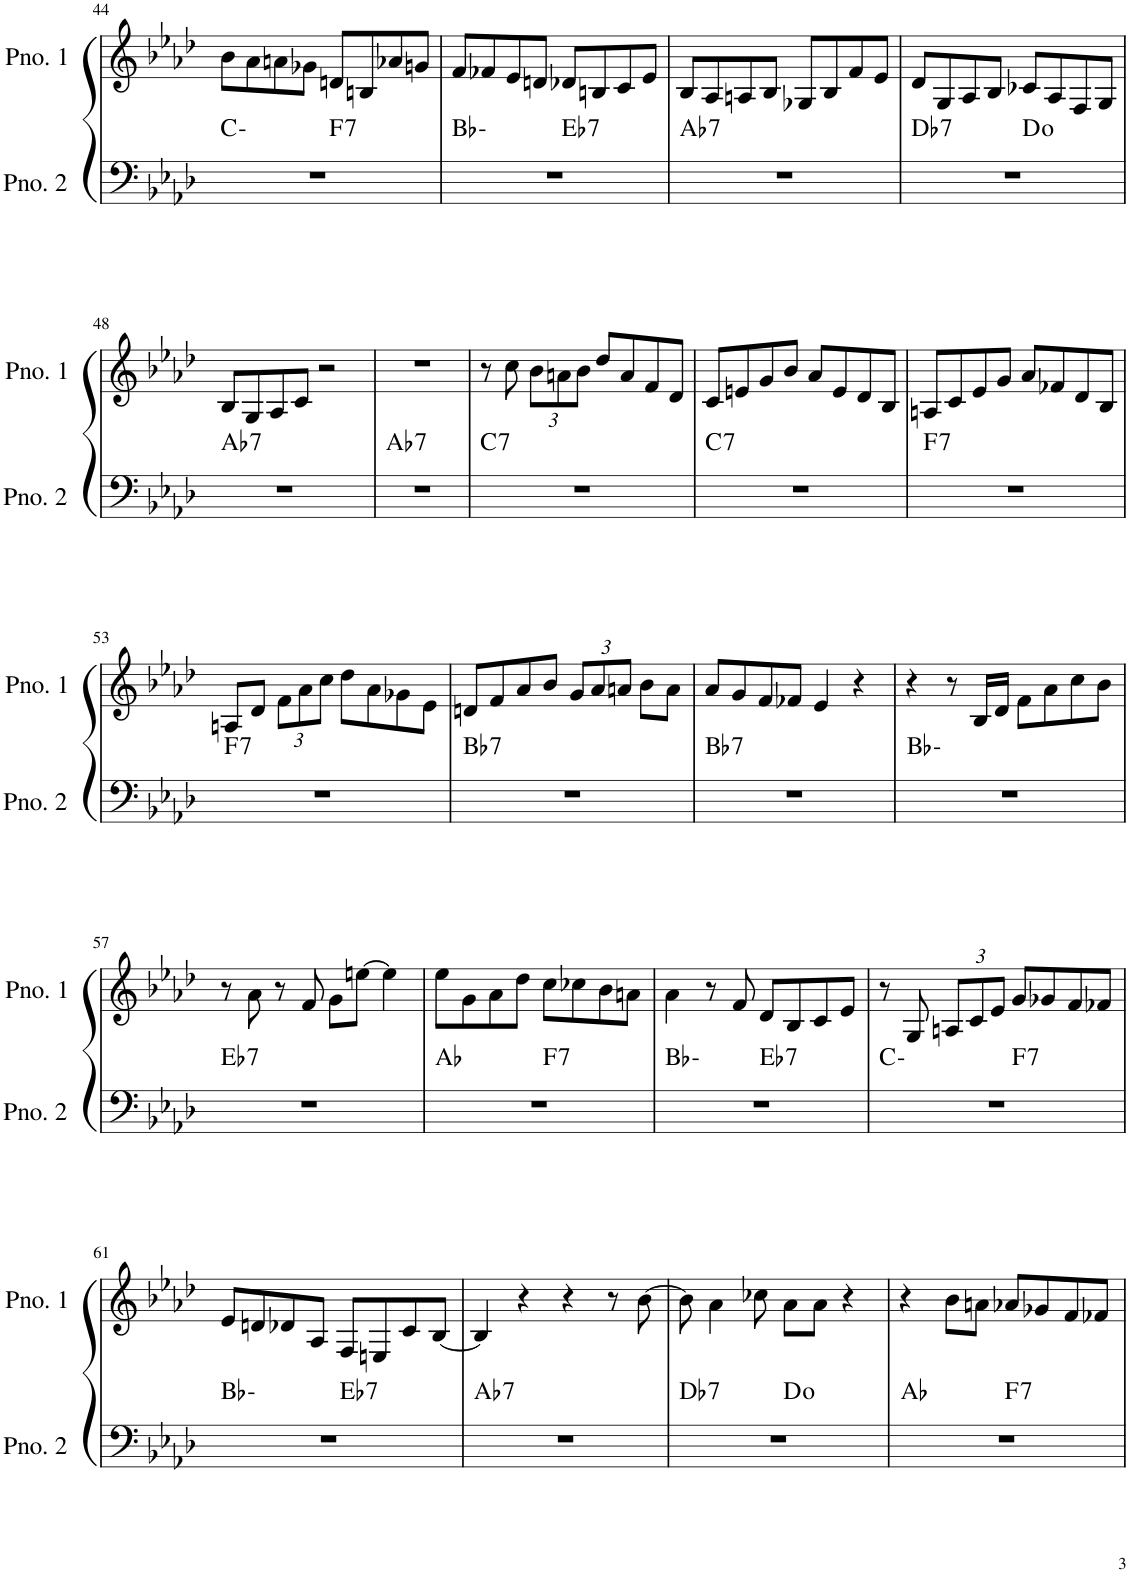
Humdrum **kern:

**kern	**harte	**kern
*part2	*part2	*part1
*staff2	*	*staff1
*I"ピアノ 2	*	*I"ピアノ 1
!!LO:PB:g=z
*clefF4	*	*clefG2
*k[b-e-a-d-]	*	*k[b-e-a-d-]
*M4/4	*	*M4/4
=44	=44	=44
*^	*	*
1r	2ryy	C:min	8b-\L
.	.	.	8a-\
.	.	.	8an\
.	.	.	8g-X\J
!	!	!LO:H:kt=7	!
.	2ryy	F:7	8dn/L
.	.	.	8Bn/
.	.	.	8a-X/
.	.	.	8gn/J
=45	=45	=45	=45
1r	2ryy	Bb:min	8f/L
.	.	.	8f-X/
.	.	.	8e-/
.	.	.	8dn/J
!	!	!LO:H:kt=7	!
.	2ryy	Eb:7	8d-X/L
.	.	.	8Bn/
.	.	.	8c/
.	.	.	8e-/J
=46	=46	=46	=46
!	!	!LO:H:kt=7	!
*v	*v	*	*
1r	Ab:7	8B-/L
.	.	8A-/
.	.	8An/
.	.	8B-/J
.	.	8G-X/L
.	.	8B-/
.	.	8f/
.	.	8e-/J
=47	=47	=47
!	!LO:H:kt=7	!
*^	*	*
1r	2ryy	Db:7	8d-/L
.	.	.	8G/
.	.	.	8A-/
.	.	.	8B-/J
.	2ryy	D:dim	8c-X/L
.	.	.	8A-/
.	.	.	8F/
.	.	.	8G/J
!!LO:LB:g=z
=48	=48	=48	=48
!	!	!LO:H:kt=7	!
*v	*v	*	*
1r	Ab:7	8B-/L
.	.	8G/
.	.	8A-/
.	.	8c/J
.	.	2r
=49	=49	=49
!	!LO:H:kt=7	!
1r	Ab:7	1r
=50	=50	=50
!	!LO:H:kt=7	!
1r	C:7	8r
.	.	8cc\
*	*	*Xbrackettup
.	.	12b-\L
.	.	12an\
.	.	12b-\J
.	.	8dd-/L
.	.	8a/
.	.	8f/
.	.	8d-/J
=51	=51	=51
!	!LO:H:kt=7	!
1r	C:7	8c/L
.	.	8en/
.	.	8g/
.	.	8b-/J
.	.	8a-/L
.	.	8e/
.	.	8d-/
.	.	8B-/J
=52	=52	=52
!	!LO:H:kt=7	!
1r	F:7	8An/L
.	.	8c/
.	.	8e-/
.	.	8g/J
.	.	8a-/L
.	.	8f-X/
.	.	8d-/
.	.	8B-/J
!!LO:LB:g=z
=53	=53	=53
!	!LO:H:kt=7	!
1r	F:7	8An/L
.	.	8d-/J
.	.	12f\L
.	.	12a-\
.	.	12cc\J
.	.	8dd-\L
.	.	8a-\
.	.	8g-X\
.	.	8e-\J
=54	=54	=54
!	!LO:H:kt=7	!
1r	Bb:7	8dn/L
.	.	8f/
.	.	8a-/
.	.	8b-/J
.	.	12g/L
.	.	12a-/
.	.	12an/J
.	.	8b-\L
.	.	8a\J
=55	=55	=55
!	!LO:H:kt=7	!
1r	Bb:7	8a-/L
.	.	8g/
.	.	8f/
.	.	8f-X/J
.	.	4e-/
.	.	4r
=56	=56	=56
1r	Bb:min	4r
.	.	8r
.	.	16B-/LL
.	.	16d-/JJ
.	.	8f\L
.	.	8a-\
.	.	8cc\
.	.	8b-\J
!!LO:LB:g=z
=57	=57	=57
!	!LO:H:kt=7	!
1r	Eb:7	8r
.	.	8a-\
.	.	8r
.	.	8f/
.	.	8g\L
.	.	[8een\J
.	.	4ee\]
=58	=58	=58
*^	*	*
1r	2ryy	Ab:maj	8ee-\L
.	.	.	8g\
.	.	.	8a-\
.	.	.	8dd-\J
!	!	!LO:H:kt=7	!
.	2ryy	F:7	8cc\L
.	.	.	8cc-X\
.	.	.	8b-\
.	.	.	8an\J
=59	=59	=59	=59
1r	2ryy	Bb:min	4a-\
.	.	.	8r
.	.	.	8f/
!	!	!LO:H:kt=7	!
.	2ryy	Eb:7	8d-/L
.	.	.	8B-/
.	.	.	8c/
.	.	.	8e-/J
=60	=60	=60	=60
1r	2ryy	C:min	8r
.	.	.	8G/
.	.	.	12An/L
.	.	.	12c/
.	.	.	12e-/J
!	!	!LO:H:kt=7	!
.	2ryy	F:7	8g/L
.	.	.	8g-X/
.	.	.	8f/
.	.	.	8f-X/J
!!LO:LB:g=z
=61	=61	=61	=61
1r	2ryy	Bb:min	8e-/L
.	.	.	8dn/
.	.	.	8d-X/
.	.	.	8A-/J
!	!	!LO:H:kt=7	!
.	2ryy	Eb:7	8F/L
.	.	.	8En/
.	.	.	8c/
.	.	.	[8B-/J
=62	=62	=62	=62
!	!	!LO:H:kt=7	!
*v	*v	*	*
1r	Ab:7	4B-/]
.	.	4r
.	.	4r
.	.	8r
.	.	[8b-\
=63	=63	=63
!	!LO:H:kt=7	!
*^	*	*
1r	2ryy	Db:7	8b-\]
.	.	.	4a-\
.	.	.	8cc-X\
.	2ryy	D:dim	8a-\L
.	.	.	8a-\J
.	.	.	4r
=64	=64	=64	=64
1r	2ryy	Ab:maj	4r
.	.	.	8b-\L
.	.	.	8an\J
!	!	!LO:H:kt=7	!
.	2ryy	F:7	8a-X/L
.	.	.	8g-X/
.	.	.	8f/
.	.	.	8f-X/J
*v	*v	*	*
=	=	=
*-	*-	*-
